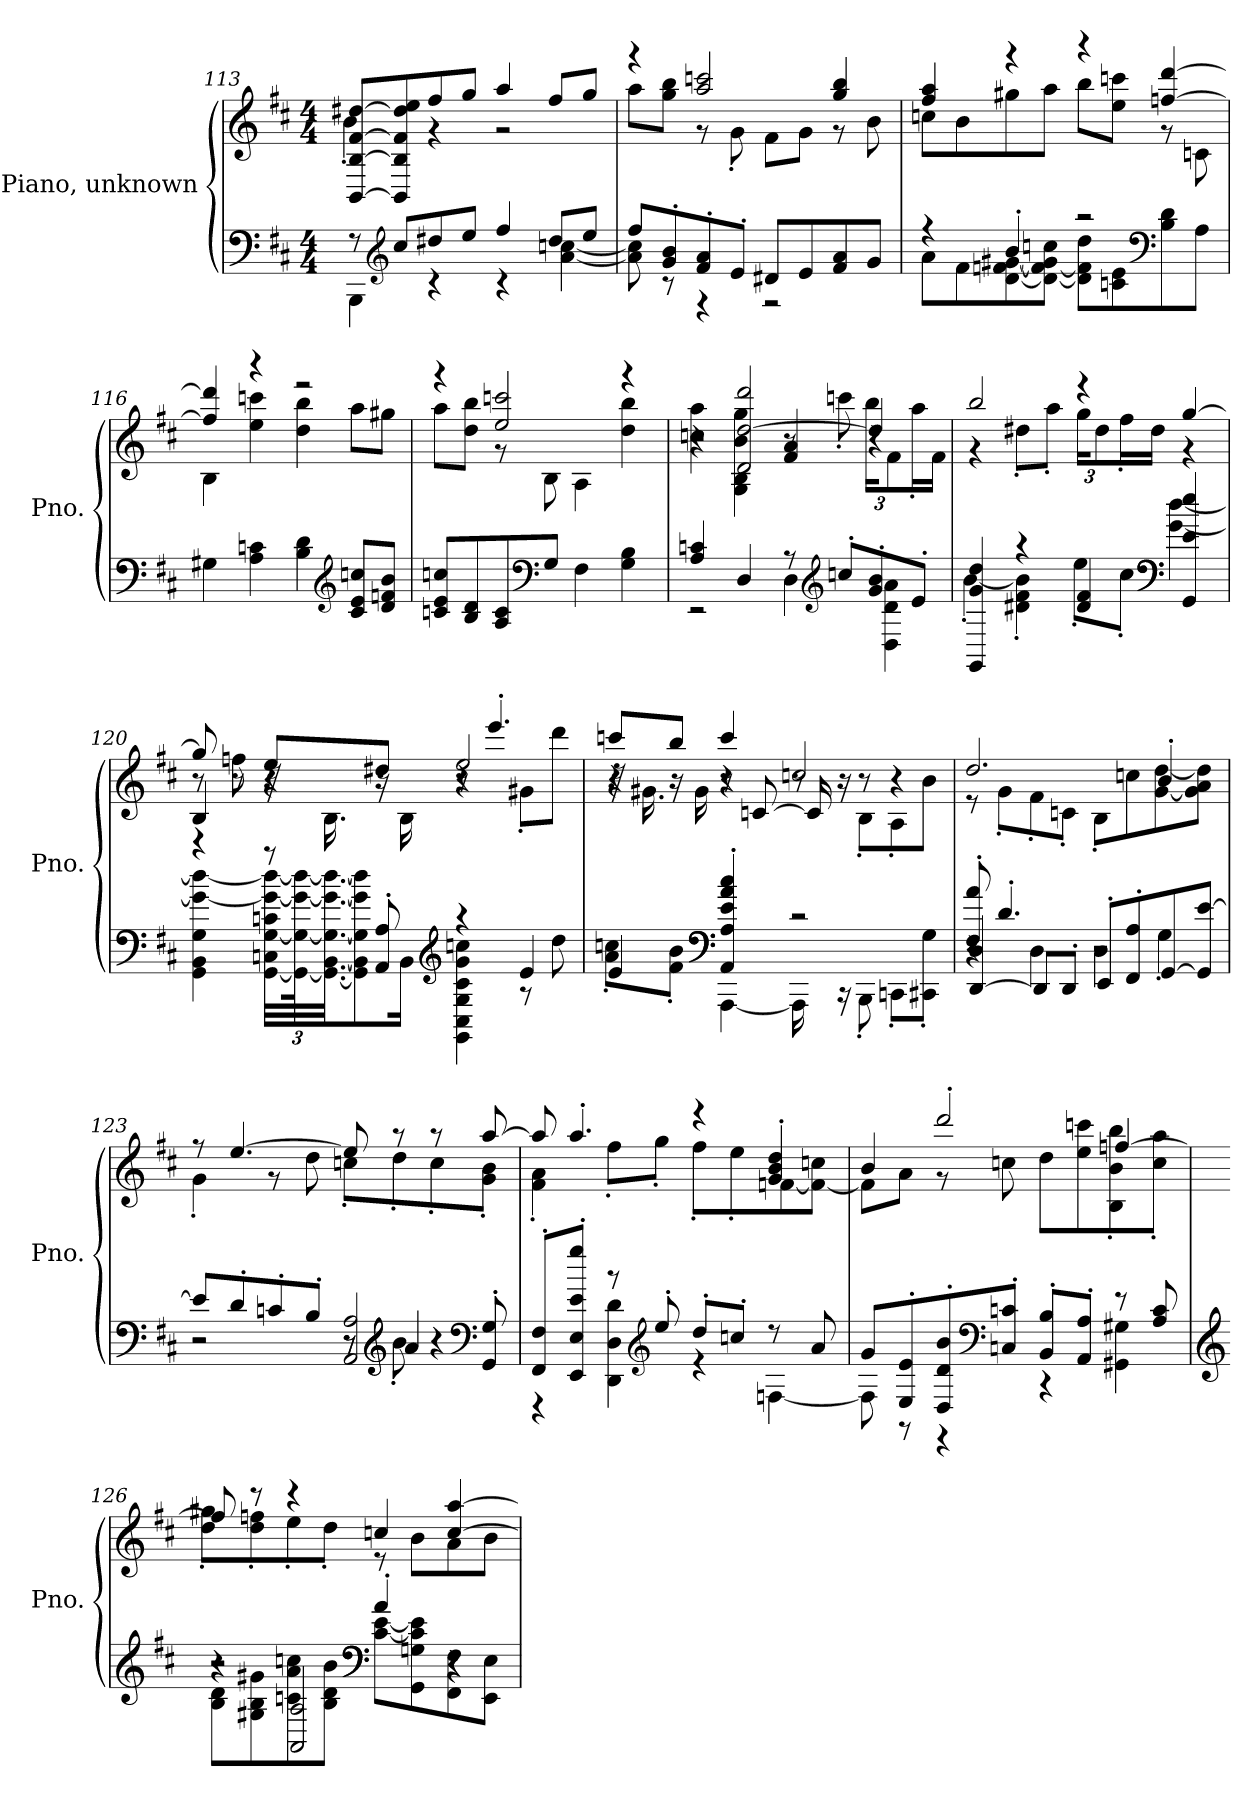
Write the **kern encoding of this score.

**kern	**kern
*part1	*part1
*staff2	*staff1
*I"Piano, unknown	*
*I'Pno.	*
*clefF4	*clefG2
*k[f#c#]	*k[f#c#]
*M4/4	*M4/4
=113	=113
*^	*^
8r	4BBB\	[8BB/ [8B/ [8f#/ [8dd#X/L	4b'\
*clefG2	*	*	*
8cc#/L	.	8BB/] 8B/] 8f#/] 8dd#/] 8ee/	.
8dd#X/	4r	8ff#/	4r
8ee/J	.	8gg/J	.
4ff#/	4r	4aa/	2r
8dd#/L	[4a\ [4ccn\	8ff#/L	.
8ee/J	.	8gg/J	.
=114	=114	=114	=114
8ff#/L	8a\] 8cc\]	4r	8aa\L
8g/' 8b/'	8r	.	8gg\ 8bb\J
8f#/' 8a/'	4r	2aa/ 2cccn/	8r
8e'/J	.	.	8g'\
8d#X/L	2r	.	8f#\L
8e/	.	.	8g\J
8f#/ 8a/	.	4gg/ 4bb/	8r
8g/J	.	.	8b\
!!LO:PB:g=z	!!
=115	=115	=115	=115
4r	8a\L	4ff#/ 4aa/	8ccn\L
.	8f#\	.	8b\
4b'/	[8d\ [8fn\ [8g#X\	4r	8gg#X\
.	8d\_ 8f\_ 8g#\] 8ccn\J	.	8aa\J
2r	8d\] 8f\] 8dd\L	4r	8bb\L
.	8cn\ 8e\	.	8ee\ 8cccn\J
*clefF4	*	*	*
.	8B\ 8d\	[4ffn/ [4ddd/	8r
.	8A\J	.	8cn\
*v	*v	*	*
=116	=116	=116
4G#X\	4ff/] 4ddd/]	4B\
4A\ 4cn\	4r	4ee\ 4cccn\
4B\ 4d\	2r	4dd\ 4bb\
*clefG2	*	*
8c/ 8e/ 8ccn/L	.	8aa\L
8d/ 8fn/ 8b/J	.	8gg#X\J
=117	=117	=117
8cn/ 8e/ 8ccn/L	4r	8aa\L
8B/ 8d/	.	8dd\ 8bb\J
8A/ 8c/	2ee/ 2cccn/	8r
*clefF4	*	*
8G/J	.	8B\
4F#\	.	4A\
4G\ 4B\	4r	4dd\ 4bb\
!!LO:LB:g=z
=118	=118	=118
*^	*	*^
4A/ 4cn/	2r	4r	4ccn\ 4aa\	2r
4D/	.	2d/ [2dd/ 2ddd/	4G\ 4B\ 4b\ 4gg\	.
8r	4D\	.	8r	4f#/ 4a/
*clefG2	*	*	*	*
8ccn'/L	.	.	8cccn'\	.
*	*	*	*Xbrackettup	*
8g/' 8b/'	4D\ 4d\ 4a\	4dd/]	24bb\KL	4r
.	.	.	12f#\	.
8e'/J	.	.	16aa'\L	.
.	.	.	16f#\JJ	.
*	*	*	*v	*v
=119	=119	=119	=119
4GG/ 4g/ 4dd/	[4b'\	2bb/	4r
4r	4d#X\' 4f#\' 4b\]'	.	8dd#X'\L
.	.	.	8aa'\J
4d#/ 4f#/	8ee'\L	4r	24gg\KL
.	.	.	12dd#\
.	8cc#'\J	.	16ff#'\L
.	.	.	16dd#\JJ
*clefF4	*	*	*
4GG/ 4e/ 4ee/	[4g\ [4dd\	[4gg/	4r
=120	=120	=120	=120
*	*	*	*^
4r	4GG\ 4BB\ 4G\ 4g\_ 4dd\_	8gg/]	8r	4B/
.	.	8r	8ffn\	.
*	*Xbrackettup	*	*	*
8r	[48GG\ 48Cn\ [48G\ 48cn\ 48g\_ 48dd\_LLL	8ee/L	32r	4r
.	96GG\_ 96G\_ 96g\_ 96dd\_K	.	.	.
.	48.GG\_ [48.BB\ 48.G\_ 48.g\_ 48.dd\_JJ	.	16.B\	.
.	8GG\] 8BB\] 8G\] 8g\] 8dd\]	.	.	.
8AA/' 8A/'	.	8dd#X/J	16r	.
.	16BB\Jk	.	16B\	.
*clefG2	*	*	*	*
4r	4GG\ 4C\ 4G\ 4c\ 4g\ 4ccn\	2ee/	4r	8r
.	.	.	.	4.eee'/
4e/	8r	.	8g#X'\L	.
.	8dd\	.	8ddd\J	.
!!LO:LB:g=z	!!	!!
=121	=121	=121	=121	=121
4e/	8a\' 8ccn\'L	8cccn/L	32r	4r
.	.	.	16.g#X\	.
.	8f#\' 8b\'J	8bb/J	16r	.
.	.	.	16g#\	.
*clefF4	*	*	*	*
4AA/' 4A/' 4e/' 4a/' 4cc/'	[4AAA\	4ccc/	4r	8r
.	.	.	.	[8cn/
2r	16AAA\]	2ccn/	8r	16c/]
.	16r	.	.	16r
.	8BBB'\	.	8B'\L	8r
.	8CCn'\L	.	8A'\	4r
.	8CC#X\' 8G\'J	.	8b\J	.
*	*	*	*v	*v
=122	=122	=122	=122
*	*^	*	*
8F#/' 8a/'	4r	[4DD/ 4D/	2.dd/	8r
4.d'/	.	.	.	8g'\L
.	4D\	8DD/L]	.	8f#'\
.	.	8DD'/J	.	8cn'\J
2r	4D\	8EE'/L	.	8B'\L
.	.	8FF#/' 8A/'	.	8ccn\
.	4G'\	[8GG/	4b'/	[8g\ [8dd\
.	.	8GG/] [8e/J	.	8g\] 8a\ 8dd\]J
!!LO:LB:g=z	!!
=123	=123	=123	=123	=123
2r	2r	8e/L]	8r	4g'\
.	.	8d'/	[4.ee/	.
.	.	8cn'/	.	8r
.	.	8B'/J	.	8dd\
2AA/ 2A/	8r	8r	8ee/]	8ccn'\L
*clefG2	*	*	*	*
.	8b'\	4a/	8r	8dd'\
.	4r	.	8r	8cc'\
*clefF4	*	*	*	*
.	.	8GG/' 8G/'	[8aa/	8g\' 8b\'J
*	*v	*v	*	*
=124	=124	=124	=124
8FF#/' 8F#/'L	4r	8aa/]	4f#\' 4a\'
8EE/' 8E/' 8e/' 8gg/'J	.	4.aa'/	.
8r	4DD\ 4D\ 4d\	.	8ff#'\L
*clefG2	*	*	*
8ee'/	.	.	8gg'\J
8dd'/L	4r	4r	8ff#'\L
8ccn'/J	.	.	8ee'\
8r	[4Fn\	4g/' 4b/' 4dd/'	[8fn\
8a/	.	.	8f\_ 8ccn\J
=125	=125	=125	=125
8g/L	8F\]	4b/	8f\L]
8E/' 8e/'	8r	.	8a\J
8D/' 8d/' 8b/'	4r	2ddd'/	8r
*clefF4	*	*	*
8Cn/' 8cn/'J	.	.	8ccn\
8BB/' 8B/'L	4r	.	8dd\L
8AA/' 8A/'J	.	.	8ee\ 8cccn\
8r	4GG#X\ 4G#X\	[4ffn/	8B\' 8b\' 8bb\'
8A/ 8c/	.	.	8cc\' 8aa\'J
*v	*v	*	*
!!LO:LB:g=z	!!
=126	=126	=126
*clefG2	*	*
*^	*	*
*	*^	*	*
2r	8B\ 8d\L	4r	8ff/]	8dd\' 8gg#X\'L
.	8G#X\ 8B\ 8g#X\	.	8r	8dd\' 8ffn\'
.	8cn\ 8a\ 8ccn\	2AA/ 2A/	4r	8ee'\
.	8B\ 8d\ 8b\J	.	.	8dd'\J
*clefF4	*	*	*	*
4a'/	[8c\ [8e\L	.	4ccn/	8r
.	8GG\ 8Gn\ 8c\] 8e\]	.	.	8b\L
4r	8FF#\ 8F#\	4r	[4cc/ [4aa/	8a\
.	8EE\ 8E\J	.	.	8b\J
*v	*v	*v	*	*
*	*v	*v
=	=
*-	*-
